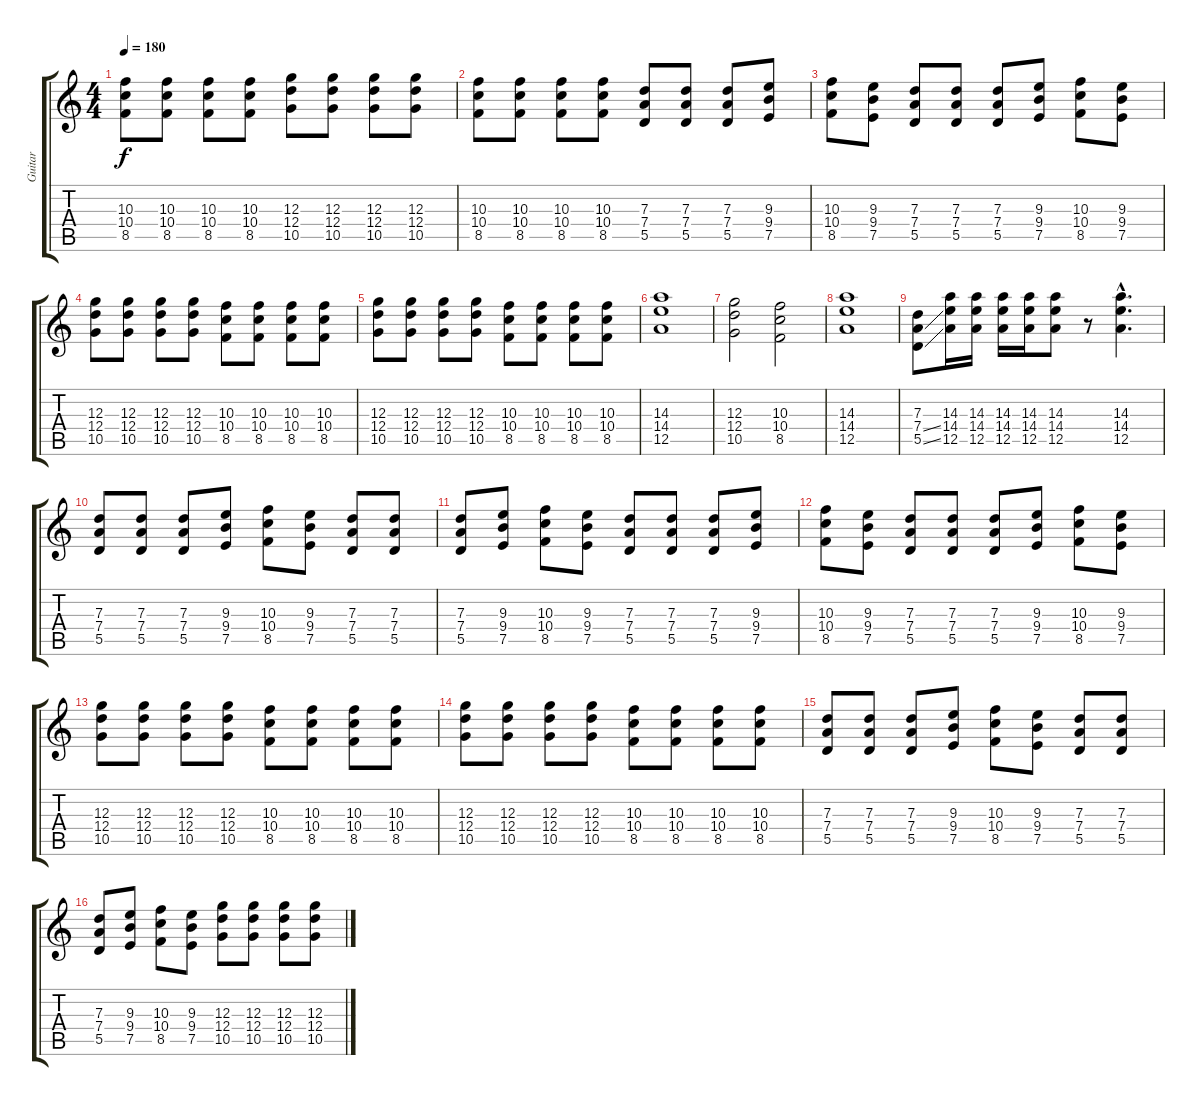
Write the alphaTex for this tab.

\track ("Guitar" "Guitar") {instrument distortionguitar}
\staff {score tabs}
\tuning (E4 B3 G3 D3 A2 E2) {hide}
\ts (4 4)
\tempo 180
\clef g2
\ks c
(10.3 10.4 8.5).8{dy f} (10.3 10.4 8.5).8 (10.3 10.4 8.5).8 (10.3 10.4 8.5).8 (12.3 12.4 10.5).8 (12.3 12.4 10.5).8 (12.3 12.4 10.5).8 (12.3 12.4 10.5).8 |
(10.3 10.4 8.5).8 (10.3 10.4 8.5).8 (10.3 10.4 8.5).8 (10.3 10.4 8.5).8 (7.3 7.4 5.5).8 (7.3 7.4 5.5).8 (7.3 7.4 5.5).8 (9.3 9.4 7.5).8 |
(10.3 10.4 8.5).8 (9.3 9.4 7.5).8 (7.3 7.4 5.5).8 (7.3 7.4 5.5).8 (7.3 7.4 5.5).8 (9.3 9.4 7.5).8 (10.3 10.4 8.5).8 (9.3 9.4 7.5).8 |
(12.3 12.4 10.5).8 (12.3 12.4 10.5).8 (12.3 12.4 10.5).8 (12.3 12.4 10.5).8 (10.3 10.4 8.5).8 (10.3 10.4 8.5).8 (10.3 10.4 8.5).8 (10.3 10.4 8.5).8 |
(12.3 12.4 10.5).8 (12.3 12.4 10.5).8 (12.3 12.4 10.5).8 (12.3 12.4 10.5).8 (10.3 10.4 8.5).8 (10.3 10.4 8.5).8 (10.3 10.4 8.5).8 (10.3 10.4 8.5).8 |
(14.3 14.4 12.5).1 |
(12.3 12.4 10.5).2 (10.3 10.4 8.5).2 |
(14.3 14.4 12.5).1 |
(7.3 7.4{ss} 5.5{ss}).8 (14.3 14.4 12.5).16 (14.3 14.4 12.5).16 (14.3 14.4 12.5).16 (14.3 14.4 12.5).16 (14.3 14.4 12.5).8 r.8 (14.3{hac} 14.4{hac} 12.5{hac}).4{d} |
(7.3 7.4 5.5).8 (7.3 7.4 5.5).8 (7.3 7.4 5.5).8 (9.3 9.4 7.5).8 (10.3 10.4 8.5).8 (9.3 9.4 7.5).8 (7.3 7.4 5.5).8 (7.3 7.4 5.5).8 |
(7.3 7.4 5.5).8 (9.3 9.4 7.5).8 (10.3 10.4 8.5).8 (9.3 9.4 7.5).8 (7.3 7.4 5.5).8 (7.3 7.4 5.5).8 (7.3 7.4 5.5).8 (9.3 9.4 7.5).8 |
(10.3 10.4 8.5).8 (9.3 9.4 7.5).8 (7.3 7.4 5.5).8 (7.3 7.4 5.5).8 (7.3 7.4 5.5).8 (9.3 9.4 7.5).8 (10.3 10.4 8.5).8 (9.3 9.4 7.5).8 |
(12.3 12.4 10.5).8 (12.3 12.4 10.5).8 (12.3 12.4 10.5).8 (12.3 12.4 10.5).8 (10.3 10.4 8.5).8 (10.3 10.4 8.5).8 (10.3 10.4 8.5).8 (10.3 10.4 8.5).8 |
(12.3 12.4 10.5).8 (12.3 12.4 10.5).8 (12.3 12.4 10.5).8 (12.3 12.4 10.5).8 (10.3 10.4 8.5).8 (10.3 10.4 8.5).8 (10.3 10.4 8.5).8 (10.3 10.4 8.5).8 |
(7.3 7.4 5.5).8 (7.3 7.4 5.5).8 (7.3 7.4 5.5).8 (9.3 9.4 7.5).8 (10.3 10.4 8.5).8 (9.3 9.4 7.5).8 (7.3 7.4 5.5).8 (7.3 7.4 5.5).8 |
(7.3 7.4 5.5).8 (9.3 9.4 7.5).8 (10.3 10.4 8.5).8 (9.3 9.4 7.5).8 (12.3 12.4 10.5).8 (12.3 12.4 10.5).8 (12.3 12.4 10.5).8 (12.3 12.4 10.5).8
